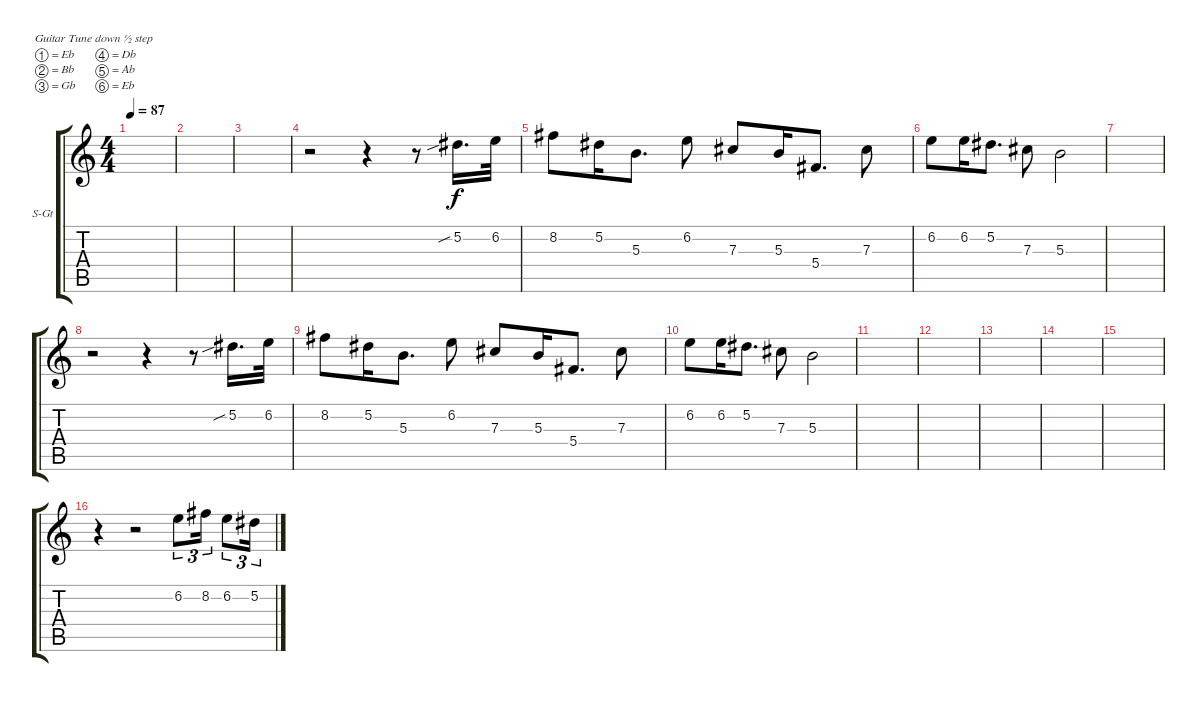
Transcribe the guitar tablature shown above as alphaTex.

\defaultSystemsLayout 4
\bracketExtendMode groupsimilarinstruments
\firstSystemTrackNameOrientation horizontal
\otherSystemsTrackNameOrientation horizontal
\track ("Choir" "S-Gt") {instrument acousticguitarsteel}
\staff {score tabs}
\tuning (Eb4 Bb3 Gb3 Db3 Ab2 Eb2)
\ts (4 4)
\tempo 87
\clef g2
\scale
0.333333
\ks c
|
\scale
0.333333 |
\scale
0.333333 |
\scale
0.333333 r.2 r.4 r.8 5.2{sib}.16{d} 6.2.32 |
\scale
0.333333 8.2.8 5.2.16 5.3.8{d} 6.2.8 7.3.8 5.3.16 5.4.8{d} 7.3.8 |
\scale
0.333333 6.2.8 6.2.16 5.2.8{d} 7.3.8 5.3.2 |
\scale
0.333333 |
\scale
0.333333 r.2 r.4 r.8 5.2{sib}.16{d} 6.2.32 |
\scale
0.333333 8.2.8 5.2.16 5.3.8{d} 6.2.8 7.3.8 5.3.16 5.4.8{d} 7.3.8 |
\scale
0.333333 6.2.8 6.2.16 5.2.8{d} 7.3.8 5.3.2 |
\scale
0.333333 |
\scale
0.333333 |
\scale
0.333333 |
\scale
0.333333 |
\scale
0.333333 |
\scale
0.333333 r.4 r.2 6.2.8{tu (3 2)} 8.2.16{tu (3 2)} 6.2.8{tu (3 2)} 5.2.16{tu (3 2)}
